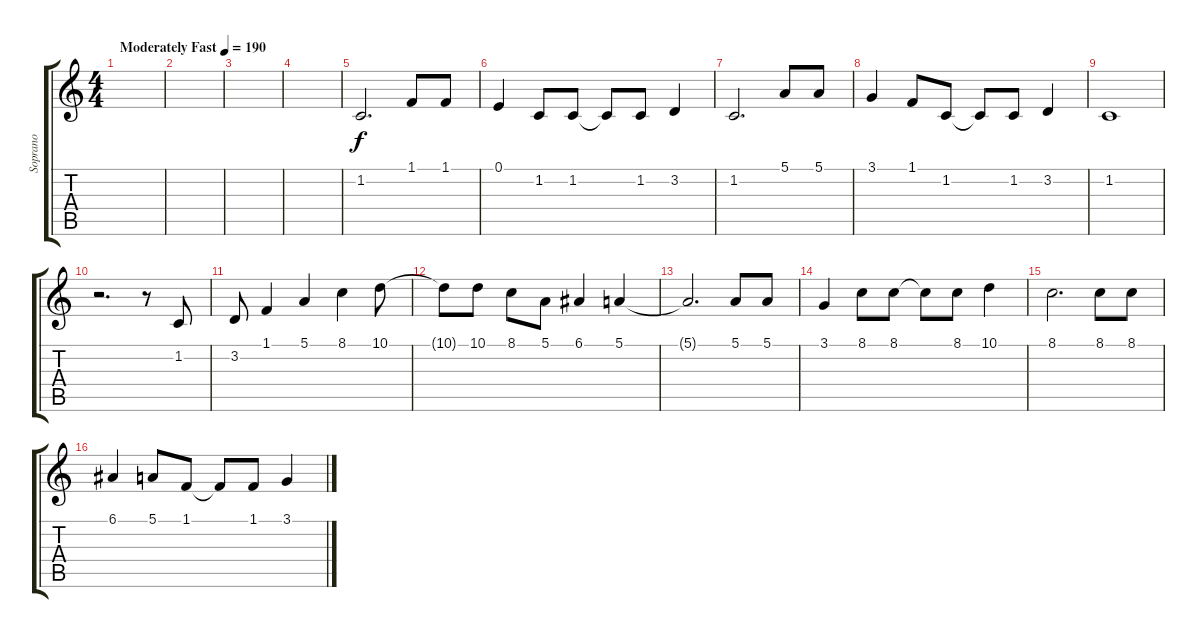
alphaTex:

\track ("Soprano" "Soprano") {instrument voiceoohs}
\staff {score tabs}
\tuning (E4 B3 G3 D3 A2 E2) {hide}
\ts (4 4)
\tempo (190 "Moderately Fast")
\clef g2
\ks c
|
|
|
|
1.2.2{d} 1.1.8 1.1.8 |
0.1.4 1.2.8 1.2.8 1.2{t}.8 1.2.8 3.2.4 |
1.2.2{d} 5.1.8 5.1.8 |
3.1.4 1.1.8 1.2.8 1.2{t}.8 1.2.8 3.2.4 |
1.2.1 |
r.2{d} r.8 1.2.8 |
3.2.8 1.1.4 5.1.4 8.1.4 10.1.8 |
10.1{t}.8 10.1.8 8.1.8 5.1.8 6.1.4 5.1.4 |
5.1{t}.2{d} 5.1.8 5.1.8 |
3.1.4 8.1.8 8.1.8 8.1{t}.8 8.1.8 10.1.4 |
8.1.2{d} 8.1.8 8.1.8 |
6.1.4 5.1.8 1.1.8 1.1{t}.8 1.1.8 3.1.4
